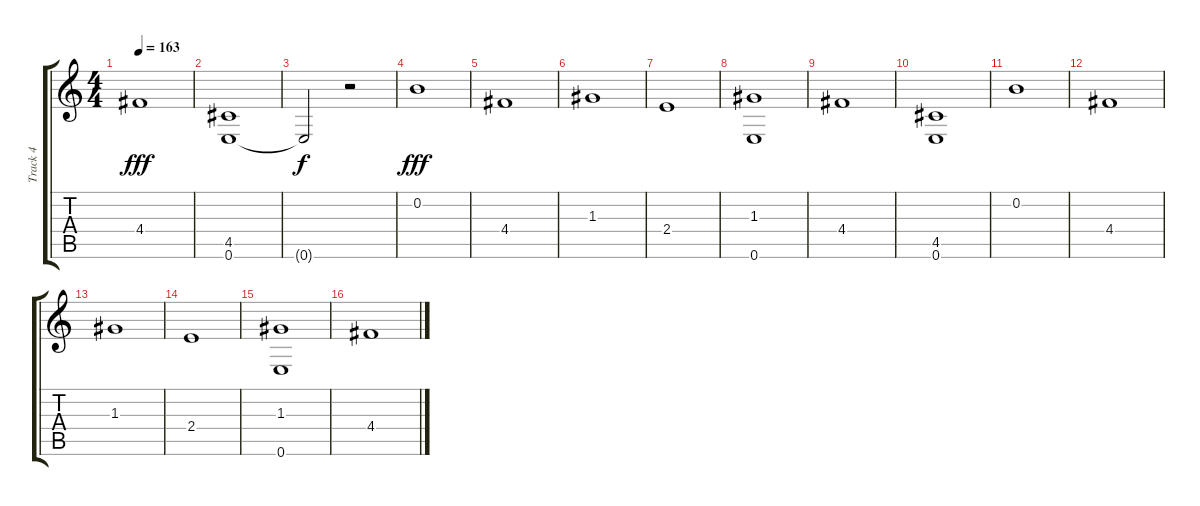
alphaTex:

\track ("Track 4" "Track 4") {instrument electricbasspick}
\staff {score tabs}
\tuning (E4 B3 G3 D3 A2 E2) {hide}
\ts (4 4)
\tempo 163
\clef g2
\ks c
4.4.1{dy fff} |
(4.5 0.6).1 |
0.6{t}.2{dy f} r.2 |
0.2.1{dy fff} |
4.4.1 |
1.3.1 |
2.4.1 |
(1.3 0.6).1 |
4.4.1 |
(4.5 0.6).1 |
0.2.1 |
4.4.1 |
1.3.1 |
2.4.1 |
(1.3 0.6).1 |
4.4.1
